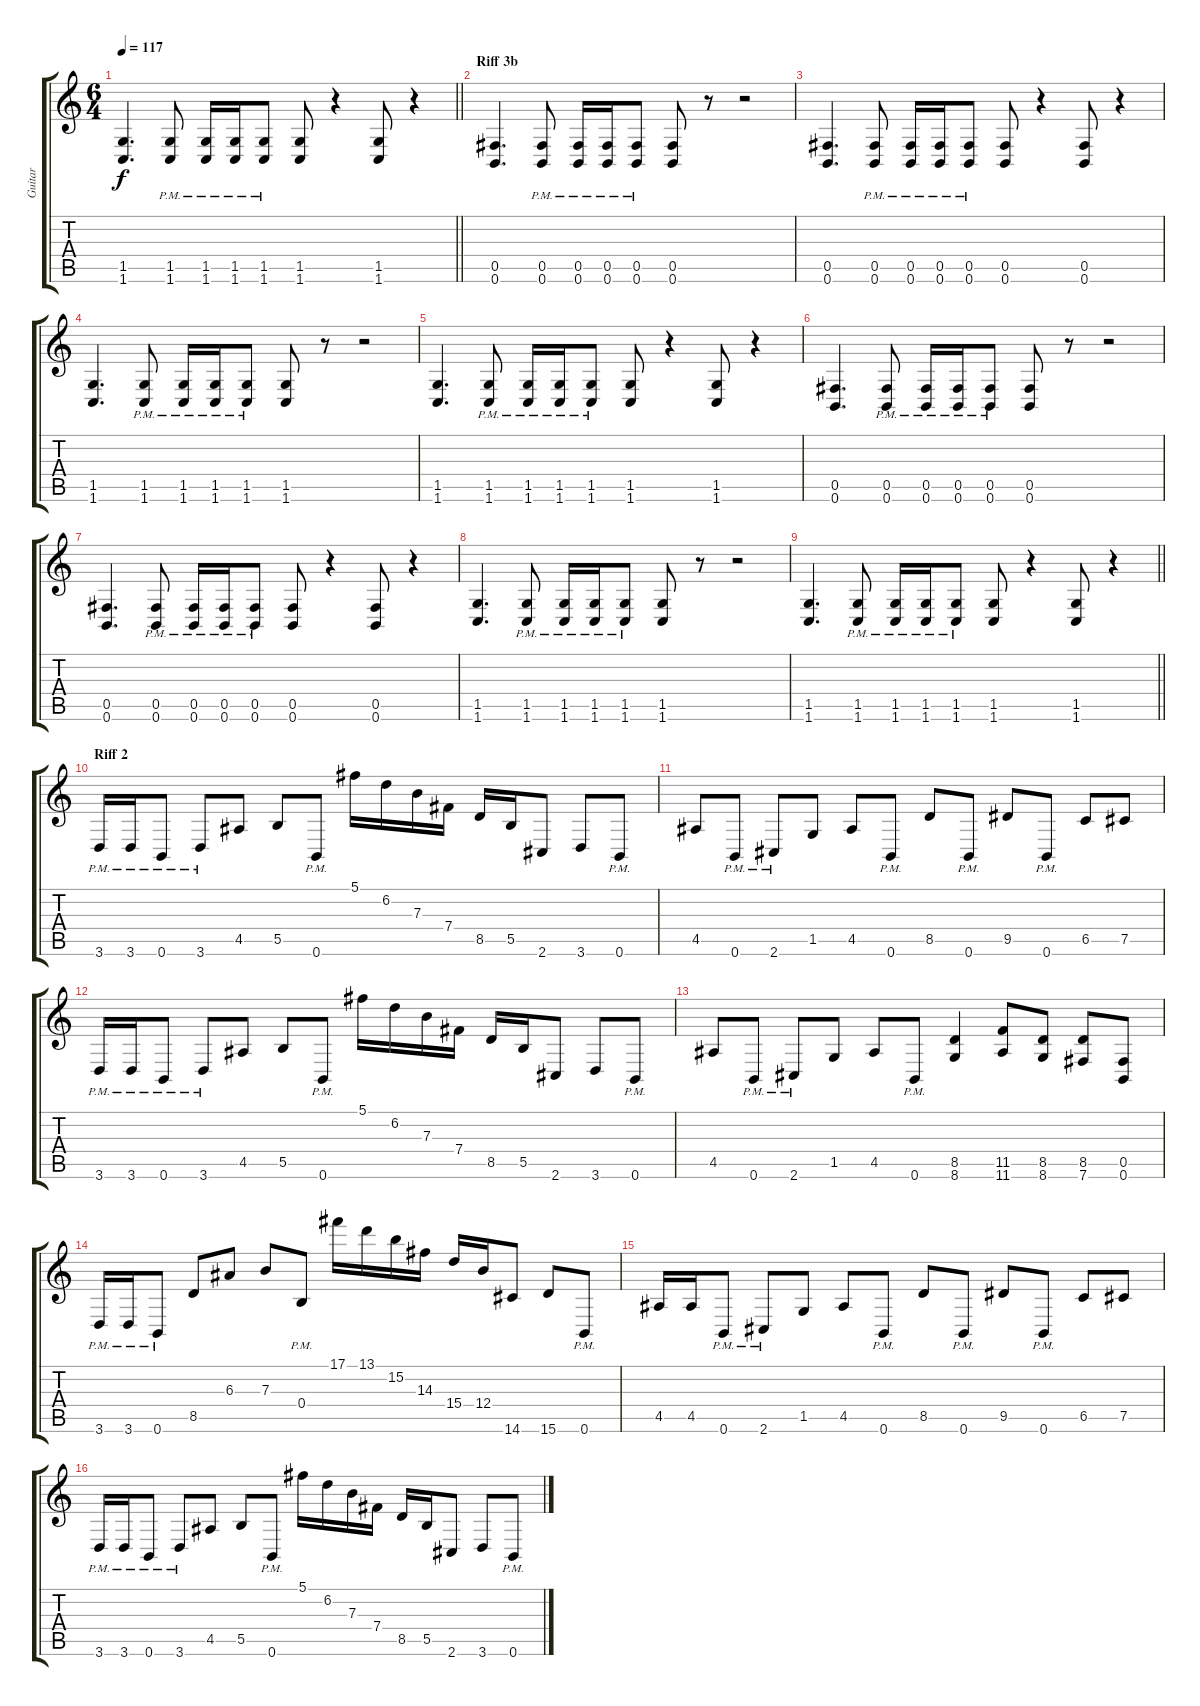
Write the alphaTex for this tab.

\track ("Guitar" "Guitar") {instrument distortionguitar}
\staff {score tabs}
\tuning (Db4 Ab3 E3 B2 Gb2 B1) {hide}
\ts (6 4)
\tempo 117
\clef g2
\barLineRight lightlight
\ks c
(1.5 1.6).4{d dy f} (1.5{pm} 1.6{pm}).8 (1.5{pm} 1.6{pm}).16 (1.5{pm} 1.6{pm}).16 (1.5{pm} 1.6{pm}).8 (1.5 1.6).8 r.4 (1.5 1.6).8 r.4 |
\section ("" "Riff 3b")
(0.5 0.6).4{d} (0.5{pm} 0.6{pm}).8 (0.5{pm} 0.6{pm}).16 (0.5{pm} 0.6{pm}).16 (0.5{pm} 0.6{pm}).8 (0.5 0.6).8 r.8 r.2 |
(0.5 0.6).4{d} (0.5{pm} 0.6{pm}).8 (0.5{pm} 0.6{pm}).16 (0.5{pm} 0.6{pm}).16 (0.5{pm} 0.6{pm}).8 (0.5 0.6).8 r.4 (0.5 0.6).8 r.4 |
(1.5 1.6).4{d} (1.5{pm} 1.6{pm}).8 (1.5{pm} 1.6{pm}).16 (1.5{pm} 1.6{pm}).16 (1.5{pm} 1.6{pm}).8 (1.5 1.6).8 r.8 r.2 |
(1.5 1.6).4{d} (1.5{pm} 1.6{pm}).8 (1.5{pm} 1.6{pm}).16 (1.5{pm} 1.6{pm}).16 (1.5{pm} 1.6{pm}).8 (1.5 1.6).8 r.4 (1.5 1.6).8 r.4 |
(0.5 0.6).4{d} (0.5{pm} 0.6{pm}).8 (0.5{pm} 0.6{pm}).16 (0.5{pm} 0.6{pm}).16 (0.5{pm} 0.6{pm}).8 (0.5 0.6).8 r.8 r.2 |
(0.5 0.6).4{d} (0.5{pm} 0.6{pm}).8 (0.5{pm} 0.6{pm}).16 (0.5{pm} 0.6{pm}).16 (0.5{pm} 0.6{pm}).8 (0.5 0.6).8 r.4 (0.5 0.6).8 r.4 |
(1.5 1.6).4{d} (1.5{pm} 1.6{pm}).8 (1.5{pm} 1.6{pm}).16 (1.5{pm} 1.6{pm}).16 (1.5{pm} 1.6{pm}).8 (1.5 1.6).8 r.8 r.2 |
\barLineRight lightlight
(1.5 1.6).4{d} (1.5{pm} 1.6{pm}).8 (1.5{pm} 1.6{pm}).16 (1.5{pm} 1.6{pm}).16 (1.5{pm} 1.6{pm}).8 (1.5 1.6).8 r.4 (1.5 1.6).8 r.4 |
\section ("" "Riff 2")
3.6{pm}.16 3.6{pm}.16 0.6{pm}.8 3.6{pm}.8 4.5.8 5.5.8 0.6{pm}.8 5.1.16 6.2.16 7.3.16 7.4.16 8.5.16 5.5.16 2.6.8 3.6.8 0.6{pm}.8 |
4.5.8 0.6{pm}.8 2.6{pm}.8 1.5.8 4.5.8 0.6{pm}.8 8.5.8 0.6{pm}.8 9.5.8 0.6{pm}.8 6.5.8 7.5.8 |
3.6{pm}.16 3.6{pm}.16 0.6{pm}.8 3.6{pm}.8 4.5.8 5.5.8 0.6{pm}.8 5.1.16 6.2.16 7.3.16 7.4.16 8.5.16 5.5.16 2.6.8 3.6.8 0.6{pm}.8 |
4.5.8 0.6{pm}.8 2.6{pm}.8 1.5.8 4.5.8 0.6{pm}.8 (8.5 8.6).4 (11.5 11.6).8 (8.5 8.6).8 (8.5 7.6).8 (0.5 0.6).8 |
3.6{pm}.16 3.6{pm}.16 0.6{pm}.8 8.5.8 6.3.8 7.3.8 0.4{pm}.8 17.1.16 13.1.16 15.2.16 14.3.16 15.4.16 12.4.16 14.6.8 15.6.8 0.6{pm}.8 |
4.5.16 4.5.16 0.6{pm}.8 2.6{pm}.8 1.5.8 4.5.8 0.6{pm}.8 8.5.8 0.6{pm}.8 9.5.8 0.6{pm}.8 6.5.8 7.5.8 |
3.6{pm}.16 3.6{pm}.16 0.6{pm}.8 3.6{pm}.8 4.5.8 5.5.8 0.6{pm}.8 5.1.16 6.2.16 7.3.16 7.4.16 8.5.16 5.5.16 2.6.8 3.6.8 0.6{pm}.8
